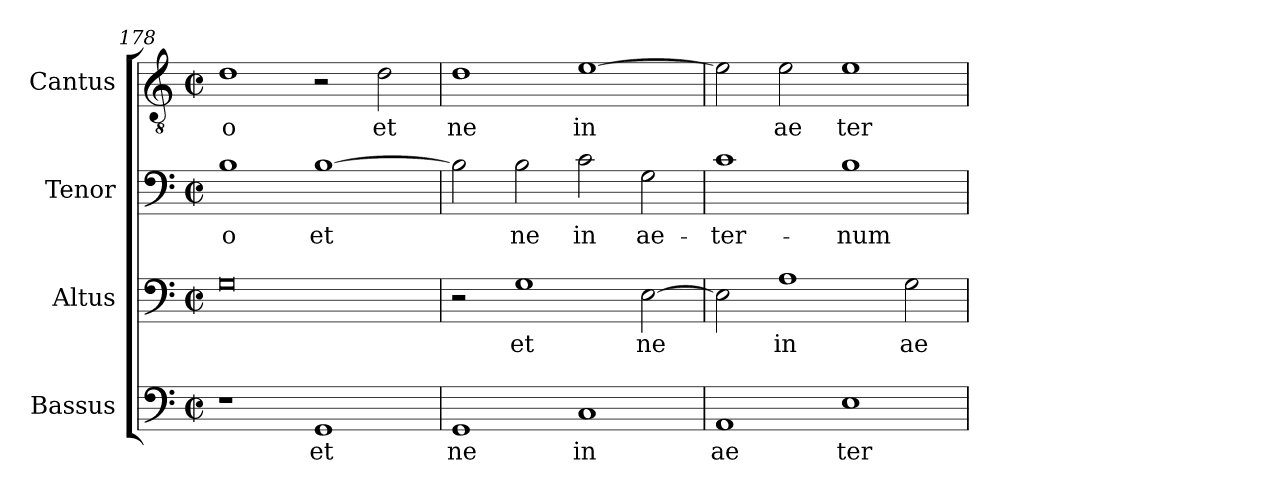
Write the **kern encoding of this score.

**kern	**text	**kern	**text	**kern	**text	**kern	**text
*part4	*part4	*part3	*part3	*part2	*part2	*part1	*part1
*staff4	*staff4	*staff3	*staff3	*staff2	*staff2	*staff1	*staff1
*I"Bassus	*	*I"Altus	*	*I"Tenor	*	*I"Cantus	*
*clefF4	*	*clefF4	*	*clefF4	*	*clefGv2	*
*k[]	*	*	*	*	*	*k[]	*
*C:	*	*	*	*	*	*C:	*
*M2/2	*	*M2/2	*	*M2/2	*	*M2/2	*
*met(c|)	*	*met(c|)	*	*met(c|)	*	*met(c|)	*
=178	=178	=178	=178	=178	=178	=178	=178
!	!	!	!	!	!LO:LY:b:cj	!	!LO:LY:b:cj
1r	.	0G	.	1B	-o	1d	o
!	!LO:LY:b:cj	!	!	!	!LO:LY:b:cj	!	!
1GG	et	.	.	[>1B	et	2r	.
!	!	!	!	!	!	!	!LO:LY:b:cj
.	.	.	.	.	.	2d\	et
=179	=179	=179	=179	=179	=179	=179	=179
!	!LO:LY:b:cj	!	!	!	!	!	!LO:LY:b:cj
1GG	ne	2r	.	2B\]	.	1d	ne
!	!	!	!LO:LY:b:cj	!	!LO:LY:b:cj	!	!
.	.	1G	et	2B\	ne	.	.
!	!LO:LY:b:cj	!	!	!	!LO:LY:b:cj	!	!LO:LY:b:cj
1C	in	.	.	2c\	in	[>1e	in
!	!	!	!LO:LY:b:cj	!	!LO:LY:b:cj	!	!
.	.	[>2E\	ne	2G\	ae-	.	.
=180	=180	=180	=180	=180	=180	=180	=180
!	!LO:LY:b:cj	!	!	!	!LO:LY:b:cj	!	!
1AA	ae	2E\]	.	1c	-ter-	2e\]	.
!	!	!	!LO:LY:b:cj	!	!	!	!LO:LY:b:cj
.	.	1A	in	.	.	2e\	ae
!	!LO:LY:b:cj	!	!	!	!LO:LY:b:cj	!	!LO:LY:b:cj
1E	ter	.	.	1B	-num	1e	ter
!	!	!	!LO:LY:b:cj	!	!	!	!
.	.	2G\	ae-	.	.	.	.
=	=	=	=	=	=	=	=
*-	*-	*-	*-	*-	*-	*-	*-
